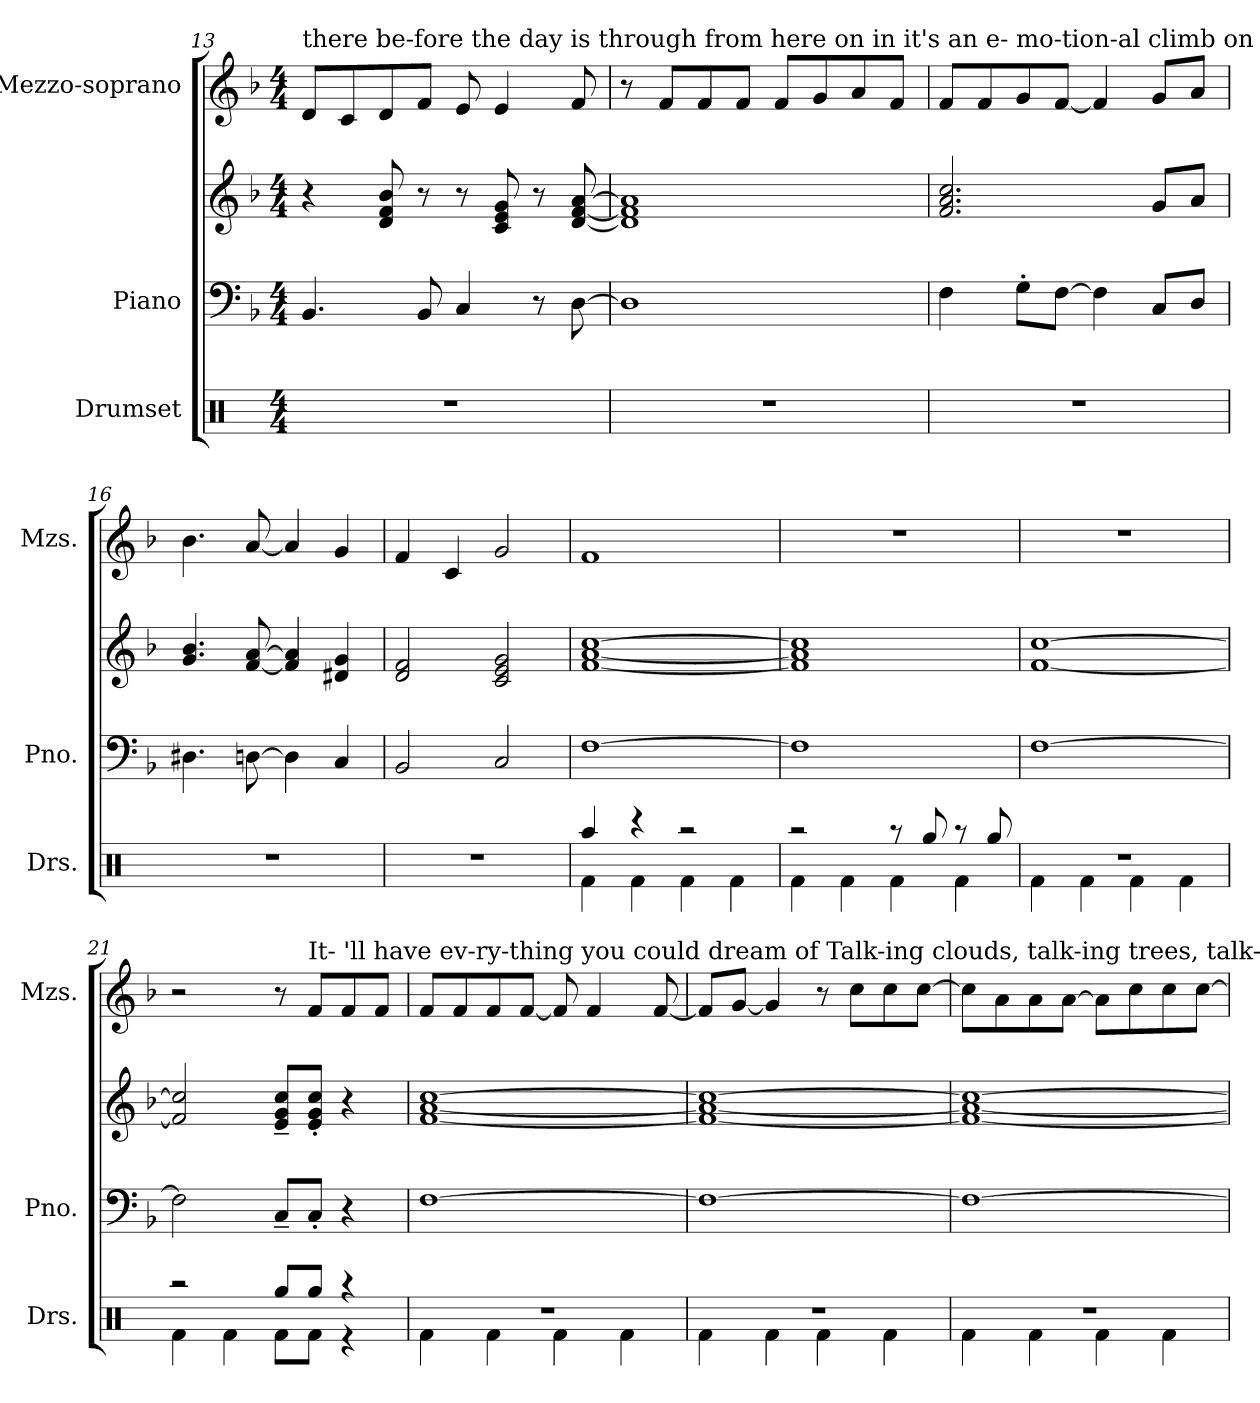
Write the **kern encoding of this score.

**kern	**kern	**kern	**kern
*part3	*part2	*part2	*part1
*staff4	*staff3	*staff2	*staff1
*I"Drumset	*I"Piano	*	*I"Mezzo-soprano
*I'Drs.	*I'Pno.	*	*I'Mzs.
!!LO:LB:g=z
*clefX	*clefF4	*clefG2	*clefG2
*k[]	*k[b-]	*k[b-]	*k[b-]
*M4/4	*M4/4	*M4/4	*M4/4
=13	=13	=13	=13
!	!	!	!LO:TX:a:t=there be-fore the day is   through      from here on in it's an e-  mo-tion-al climb      on the    jou-     our-           ney      of     a   life  -    time
1r	4.BB-/	4r	8d/L
.	.	.	8c/
.	.	8d/ 8f/ 8b-/	8d/
.	8BB-/	8r	8f/J
.	4C/	8r	8e/
.	.	8c/ 8e/ 8g/	4e/
.	8r	8r	.
.	[8D\	[8d/ [8f/ [8a/	8f/
=14	=14	=14	=14
1r	1D]	1d] 1f] 1a]	8r
.	.	.	8f/L
.	.	.	8f/
.	.	.	8f/J
.	.	.	8f/L
.	.	.	8g/
.	.	.	8a/
.	.	.	8f/J
=15	=15	=15	=15
1r	4F\	2.f/ 2.a/ 2.cc/	8f/L
.	.	.	8f/
.	8G'\L	.	8g/
.	[8F\J	.	[8f/J
.	4F\]	.	4f/]
.	8C/L	8g/L	8g/L
.	8D/J	8a/J	8a/J
=16	=16	=16	=16
1r	4.D#X\	4.g/ 4.b-/	4.b-\
.	[8Dn\	[8f/ [8a/	[8a/
.	4D\]	4f/] 4a/]	4a/]
.	4C/	4d#X/ 4g/	4g/
=17	=17	=17	=17
1r	2BB-/	2d/ 2f/	4f/
.	.	.	4c/
.	2C/	2c/ 2e/ 2g/	2g/
=18	=18	=18	=18
*	*	*	*MM145
*^	*	*	*
4Raa/	4Rf\	[1F	[1f [1a [1cc	1f
4r	4Rf\	.	.	.
2r	4Rf\	.	.	.
.	4Rf\	.	.	.
!!LO:PB:g=z
=19	=19	=19	=19	=19
2r	4Rf\	1F]	1f] 1a] 1cc]	1r
.	4Rf\	.	.	.
8r	4Rf\	.	.	.
8Rgg/	.	.	.	.
8r	4Rf\	.	.	.
8Rgg/	.	.	.	.
=20	=20	=20	=20	=20
1r	4Rf\	[1F	[1f [1cc	1r
.	4Rf\	.	.	.
.	4Rf\	.	.	.
.	4Rf\	.	.	.
=21	=21	=21	=21	=21
2r	4Rf\	2F\]	2f/] 2cc/]	2r
.	4Rf\	.	.	.
8Rgg/L	8Rf\L	8C~/L	8e/~ 8g/~ 8cc/~L	8r
!	!	!	!	!LO:TX:a:t=It- 'll   have  ev-ry-thing  you  could    dream         of          Talk-ing clouds,    talk-ing  trees,  talk-ing birds,
8Rgg/J	8Rf\J	8C'/J	8e/' 8g/' 8cc/'J	8f/L
4r	4r	4r	4r	8f/
.	.	.	.	8f/J
=22	=22	=22	=22	=22
1r	4Rf\	[1F	[1f [1a [1cc	8f/L
.	.	.	.	8f/
.	4Rf\	.	.	8f/
.	.	.	.	[8f/J
.	4Rf\	.	.	8f/]
.	.	.	.	4f/
.	4Rf\	.	.	.
.	.	.	.	[8f/
=23	=23	=23	=23	=23
1r	4Rf\	1F_	1f_ 1a_ 1cc_	8f/L]
.	.	.	.	[8g/J
.	4Rf\	.	.	4g/]
.	4Rf\	.	.	8r
.	.	.	.	8cc\L
.	4Rf\	.	.	8cc\
.	.	.	.	[8cc\J
=24	=24	=24	=24	=24
1r	4Rf\	1F_	1f_ 1a_ 1cc_	8cc\L]
.	.	.	.	8a\
.	4Rf\	.	.	8a\
.	.	.	.	[8a\J
.	4Rf\	.	.	8a\L]
.	.	.	.	8cc\
.	4Rf\	.	.	8cc\
.	.	.	.	[8cc\J
*v	*v	*	*	*
=	=	=	=
*-	*-	*-	*-
